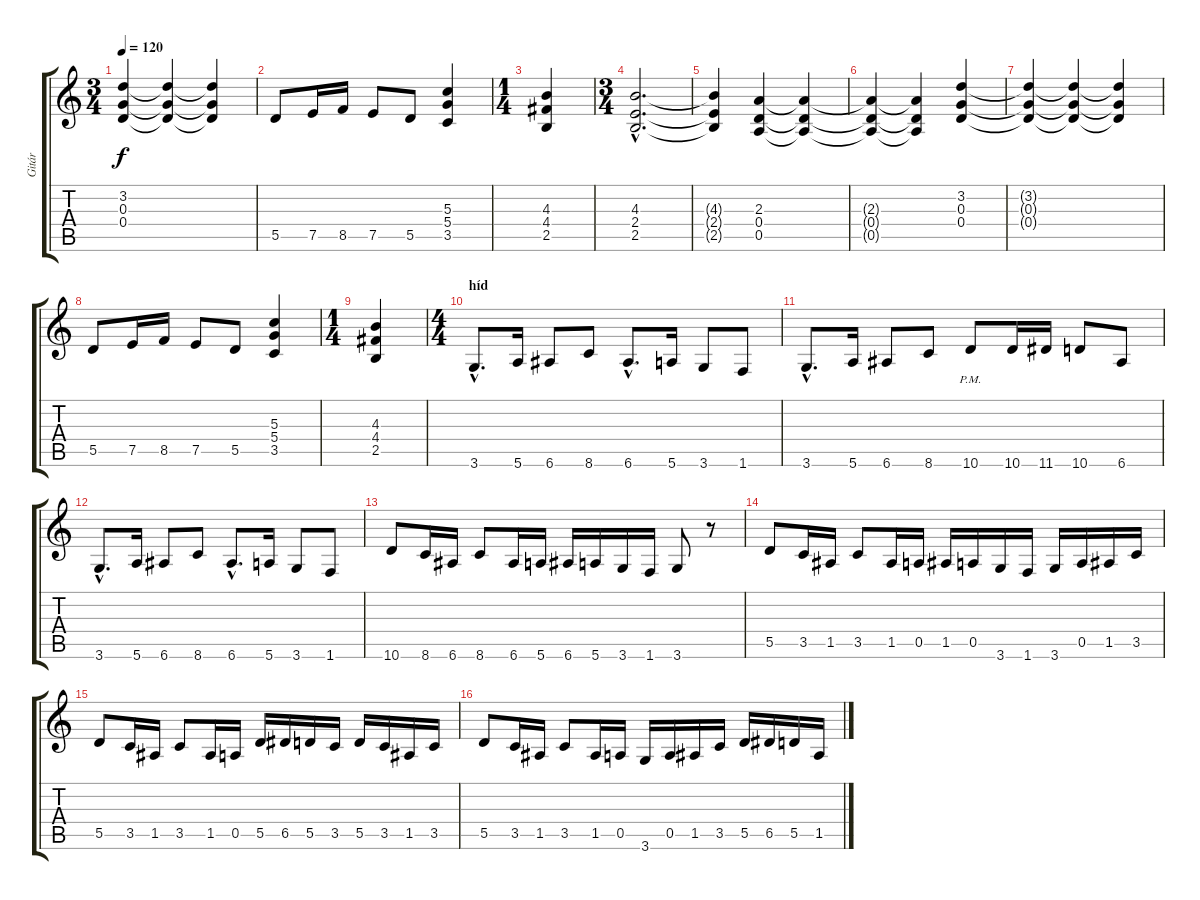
\track ("Gitár" "Gitár") {instrument distortionguitar}
\staff {score tabs}
\tuning (E4 B3 G3 D3 A2 E2) {hide}
\ts (3 4)
\tempo 120
\clef g2
\ks c
(3.2{t} 0.3{t} 0.4{t}).4{dy f} (3.2{t} 0.3{t} 0.4{t}).4 (3.2{t} 0.3{t} 0.4{t}).4 |
5.5.8 7.5.16 8.5.16 7.5.8 5.5.8 (5.3 5.4 3.5).4 |
\ts (1 4)
(4.3 4.4 2.5).4 |
\ts (3 4)
(4.3{hac} 2.4{hac} 2.5{hac}).2{d} |
(4.3{t} 2.4{t} 2.5{t}).4 (2.3 0.4 0.5).4 (2.3{t} 0.4{t} 0.5{t}).4 |
(2.3{t} 0.4{t} 0.5{t}).4 (2.3{t} 0.4{t} 0.5{t}).4 (3.2 0.3 0.4).4 |
(3.2{t} 0.3{t} 0.4{t}).4 (3.2{t} 0.3{t} 0.4{t}).4 (3.2{t} 0.3{t} 0.4{t}).4 |
5.5.8 7.5.16 8.5.16 7.5.8 5.5.8 (5.3 5.4 3.5).4 |
\ts (1 4)
(4.3 4.4 2.5).4 |
\ts (4 4)
\section ("" "híd")
3.6{hac}.8{d} 5.6.16 6.6.8 8.6.8 6.6{hac}.8{d} 5.6.16 3.6.8 1.6.8 |
3.6{hac}.8{d} 5.6.16 6.6.8 8.6.8 10.6{pm}.8 10.6.16 11.6.16 10.6.8 6.6.8 |
3.6{hac}.8{d} 5.6.16 6.6.8 8.6.8 6.6{hac}.8{d} 5.6.16 3.6.8 1.6.8 |
10.6.8 8.6.16 6.6.16 8.6.8 6.6.16 5.6.16 6.6.16 5.6.16 3.6.16 1.6.16 3.6.8 r.8 |
5.5.8 3.5.16 1.5.16 3.5.8 1.5.16 0.5.16 1.5.16 0.5.16 3.6.16 1.6.16 3.6.16 0.5.16 1.5.16 3.5.16 |
5.5.8 3.5.16 1.5.16 3.5.8 1.5.16 0.5.16 5.5.16 6.5.16 5.5.16 3.5.16 5.5.16 3.5.16 1.5.16 3.5.16 |
5.5.8 3.5.16 1.5.16 3.5.8 1.5.16 0.5.16 3.6.16 0.5.16 1.5.16 3.5.16 5.5.16 6.5.16 5.5.16 1.5.16
